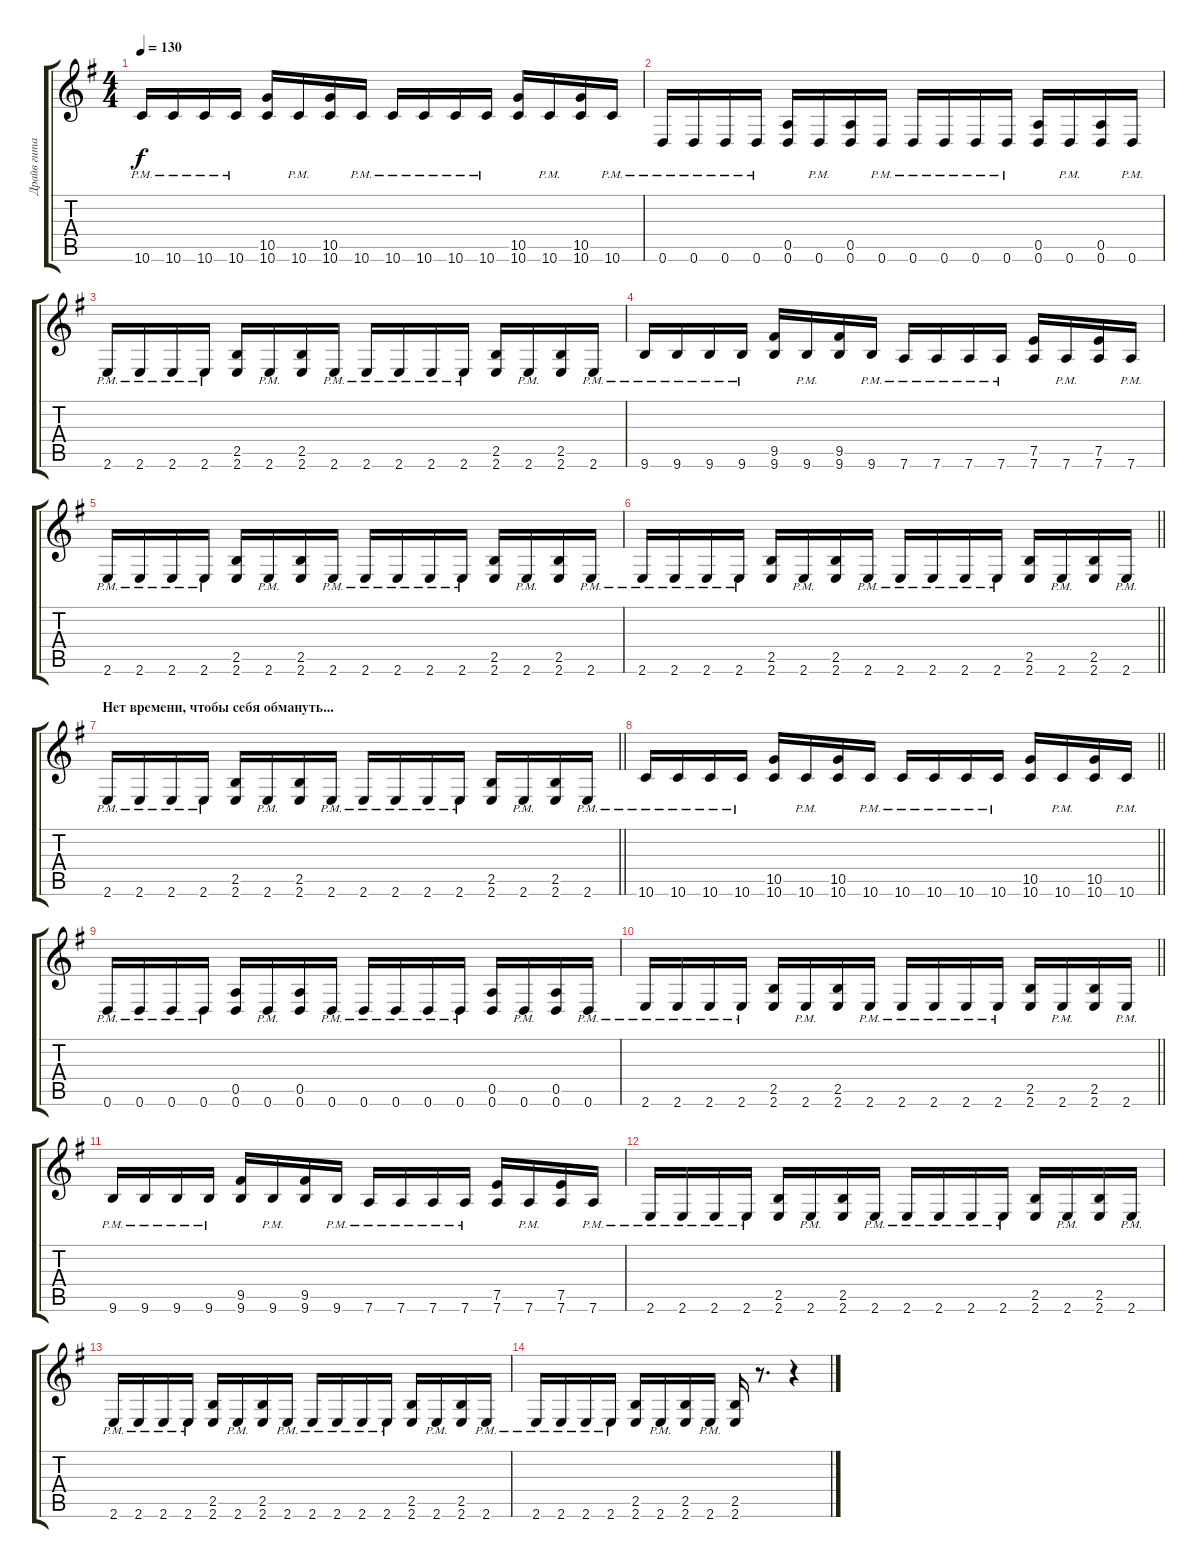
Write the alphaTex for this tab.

\track ("Драйв гитара" "Драйв гита") {instrument distortionguitar}
\staff {score tabs}
\tuning (E4 B3 G3 D3 A2 D2) {hide}
\ts (4 4)
\tempo 130
\clef g2
\ks eminor
10.6{pm}.16{dy f} 10.6{pm}.16 10.6{pm}.16 10.6{pm}.16 (10.5 10.6).16 10.6{pm}.16 (10.5 10.6).16 10.6{pm}.16 10.6{pm}.16 10.6{pm}.16 10.6{pm}.16 10.6{pm}.16 (10.5 10.6).16 10.6{pm}.16 (10.5 10.6).16 10.6{pm}.16 |
0.6{pm}.16 0.6{pm}.16 0.6{pm}.16 0.6{pm}.16 (0.5 0.6).16 0.6{pm}.16 (0.5 0.6).16 0.6{pm}.16 0.6{pm}.16 0.6{pm}.16 0.6{pm}.16 0.6{pm}.16 (0.5 0.6).16 0.6{pm}.16 (0.5 0.6).16 0.6{pm}.16 |
2.6{pm}.16 2.6{pm}.16 2.6{pm}.16 2.6{pm}.16 (2.5 2.6).16 2.6{pm}.16 (2.5 2.6).16 2.6{pm}.16 2.6{pm}.16 2.6{pm}.16 2.6{pm}.16 2.6{pm}.16 (2.5 2.6).16 2.6{pm}.16 (2.5 2.6).16 2.6{pm}.16 |
9.6{pm}.16 9.6{pm}.16 9.6{pm}.16 9.6{pm}.16 (9.5 9.6).16 9.6{pm}.16 (9.5 9.6).16 9.6{pm}.16 7.6{pm}.16 7.6{pm}.16 7.6{pm}.16 7.6{pm}.16 (7.5 7.6).16 7.6{pm}.16 (7.5 7.6).16 7.6{pm}.16 |
2.6{pm}.16 2.6{pm}.16 2.6{pm}.16 2.6{pm}.16 (2.5 2.6).16 2.6{pm}.16 (2.5 2.6).16 2.6{pm}.16 2.6{pm}.16 2.6{pm}.16 2.6{pm}.16 2.6{pm}.16 (2.5 2.6).16 2.6{pm}.16 (2.5 2.6).16 2.6{pm}.16 |
\barLineRight lightlight
2.6{pm}.16 2.6{pm}.16 2.6{pm}.16 2.6{pm}.16 (2.5 2.6).16 2.6{pm}.16 (2.5 2.6).16 2.6{pm}.16 2.6{pm}.16 2.6{pm}.16 2.6{pm}.16 2.6{pm}.16 (2.5 2.6).16 2.6{pm}.16 (2.5 2.6).16 2.6{pm}.16 |
\section ("" "Нет времени, чтобы себя обмануть...")
\barLineRight lightlight
2.6{pm}.16 2.6{pm}.16 2.6{pm}.16 2.6{pm}.16 (2.5 2.6).16 2.6{pm}.16 (2.5 2.6).16 2.6{pm}.16 2.6{pm}.16 2.6{pm}.16 2.6{pm}.16 2.6{pm}.16 (2.5 2.6).16 2.6{pm}.16 (2.5 2.6).16 2.6{pm}.16 |
\barLineRight lightlight
10.6{pm}.16 10.6{pm}.16 10.6{pm}.16 10.6{pm}.16 (10.5 10.6).16 10.6{pm}.16 (10.5 10.6).16 10.6{pm}.16 10.6{pm}.16 10.6{pm}.16 10.6{pm}.16 10.6{pm}.16 (10.5 10.6).16 10.6{pm}.16 (10.5 10.6).16 10.6{pm}.16 |
0.6{pm}.16 0.6{pm}.16 0.6{pm}.16 0.6{pm}.16 (0.5 0.6).16 0.6{pm}.16 (0.5 0.6).16 0.6{pm}.16 0.6{pm}.16 0.6{pm}.16 0.6{pm}.16 0.6{pm}.16 (0.5 0.6).16 0.6{pm}.16 (0.5 0.6).16 0.6{pm}.16 |
\barLineRight lightlight
2.6{pm}.16 2.6{pm}.16 2.6{pm}.16 2.6{pm}.16 (2.5 2.6).16 2.6{pm}.16 (2.5 2.6).16 2.6{pm}.16 2.6{pm}.16 2.6{pm}.16 2.6{pm}.16 2.6{pm}.16 (2.5 2.6).16 2.6{pm}.16 (2.5 2.6).16 2.6{pm}.16 |
9.6{pm}.16 9.6{pm}.16 9.6{pm}.16 9.6{pm}.16 (9.5 9.6).16 9.6{pm}.16 (9.5 9.6).16 9.6{pm}.16 7.6{pm}.16 7.6{pm}.16 7.6{pm}.16 7.6{pm}.16 (7.5 7.6).16 7.6{pm}.16 (7.5 7.6).16 7.6{pm}.16 |
2.6{pm}.16 2.6{pm}.16 2.6{pm}.16 2.6{pm}.16 (2.5 2.6).16 2.6{pm}.16 (2.5 2.6).16 2.6{pm}.16 2.6{pm}.16 2.6{pm}.16 2.6{pm}.16 2.6{pm}.16 (2.5 2.6).16 2.6{pm}.16 (2.5 2.6).16 2.6{pm}.16 |
2.6{pm}.16 2.6{pm}.16 2.6{pm}.16 2.6{pm}.16 (2.5 2.6).16 2.6{pm}.16 (2.5 2.6).16 2.6{pm}.16 2.6{pm}.16 2.6{pm}.16 2.6{pm}.16 2.6{pm}.16 (2.5 2.6).16 2.6{pm}.16 (2.5 2.6).16 2.6{pm}.16 |
2.6{pm}.16 2.6{pm}.16 2.6{pm}.16 2.6{pm}.16 (2.5 2.6).16 2.6{pm}.16 (2.5 2.6).16 2.6{pm}.16 (2.5 2.6).16 r.8{d} r.4
